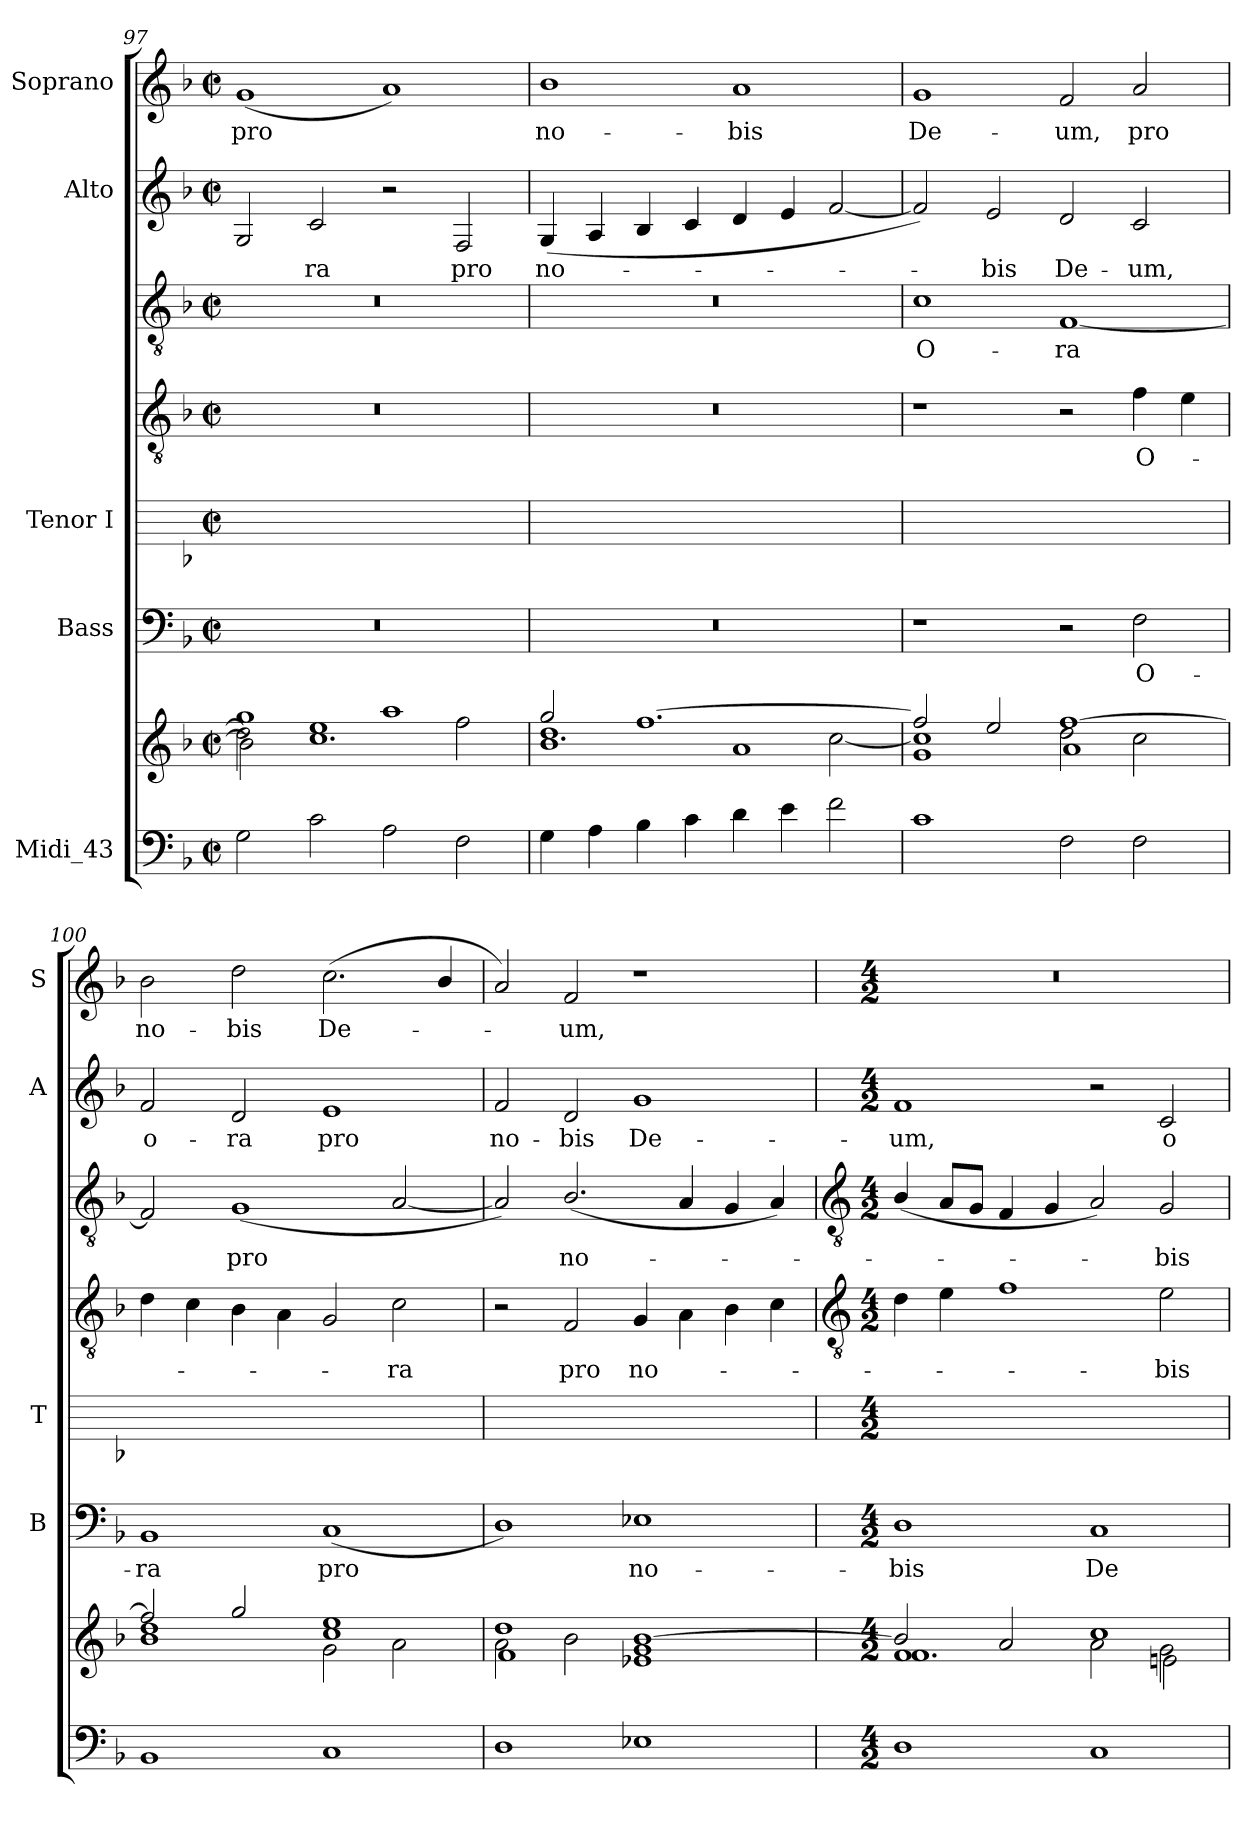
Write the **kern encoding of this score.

**kern	**kern	**kern	**text	**kern	**kern	**text	**kern	**text	**kern	**text	**kern	**text
*part5	*part5	*part4	*part4	*part3	*part3	*part3	*part3	*part3	*part2	*part2	*part1	*part1
*staff8	*staff7	*staff6	*staff6	*staff5	*staff4	*staff4	*staff3	*staff3	*staff2	*staff2	*staff1	*staff1
*I"Midi_43	*	*I"Bass	*	*I"Tenor I	*	*	*	*	*I"Alto	*	*I"Soprano	*
*	*	*I'B	*	*I'T	*	*	*	*	*I'A	*	*I'S	*
*clefF4	*clefG2	*clefF4	*	*	*clefGv2	*	*clefGv2	*	*clefG2	*	*clefG2	*
*k[b-]	*k[b-]	*k[b-]	*	*k[b-]	*k[b-]	*	*k[b-]	*	*k[b-]	*	*k[b-]	*
*F:	*F:	*F:	*	*F:	*F:	*	*F:	*	*F:	*	*F:	*
*M4/2	*M4/2	*M4/2	*	*M4/2	*M4/2	*	*M4/2	*	*M4/2	*	*M4/2	*
*met(c|)	*met(c|)	*met(c|)	*	*met(c|)	*met(c|)	*	*met(c|)	*	*met(c|)	*	*met(c|)	*
=97	=97	=97	=97	=97	=97	=97	=97	=97	=97	=97	=97	=97
*	*^	*	*	*	*	*	*	*	*	*	*	*
*	*	*^	*	*	*	*	*	*	*	*	*	*	*
!	!	!	!	!	!	!	!	!	!	!	!	!	!	!LO:LY:b
2G	1gg/	2dd\]	2b-\]	0r	.	0ryy	0r	.	0r	.	2G	.	(<1g	pro
!	!	!	!	!	!	!	!	!	!	!	!	!LO:LY:b	!	!
2c	.	1ee\	1.cc\	.	.	.	.	.	.	.	2c	ra	.	.
2A	1aa/	.	.	.	.	.	.	.	.	.	2r	.	1a)	.
!	!	!	!	!	!	!	!	!	!	!	!	!LO:LY:b	!	!
2F	.	2ff\	.	.	.	.	.	.	.	.	2F	pro	.	.
=98	=98	=98	=98	=98	=98	=98	=98	=98	=98	=98	=98	=98	=98	=98
!	!	!	!	!	!	!	!	!	!	!	!	!LO:LY:b	!	!LO:LY:b
4G	2gg/	1.dd\	1b-\	0r	.	0ryy	0r	.	0r	.	(<4G	no-	1b-/	no-
4A	.	.	.	.	.	.	.	.	.	.	4A	.	.	.
4B-	[1.ff/	.	.	.	.	.	.	.	.	.	4B-	.	.	.
4c	.	.	.	.	.	.	.	.	.	.	4c	.	.	.
!	!	!	!	!	!	!	!	!	!	!	!	!	!	!LO:LY:b
4d	.	.	1a\	.	.	.	.	.	.	.	4d	.	1a	-bis
4e	.	.	.	.	.	.	.	.	.	.	4e	.	.	.
2f	.	[2cc\	.	.	.	.	.	.	.	.	[2f	.	.	.
=99	=99	=99	=99	=99	=99	=99	=99	=99	=99	=99	=99	=99	=99	=99
!	!	!	!	!	!	!	!	!	!	!LO:LY:b	!	!	!	!LO:LY:b
1c	2ff/]	1cc\]	1g\	1r	.	0ryy	1r	.	1c	O-	2f])	.	1g	De-
!	!	!	!	!	!	!	!	!	!	!	!	!LO:LY:b	!	!
.	2ee/	.	.	.	.	.	.	.	.	.	2e	bis	.	.
!	!	!	!	!	!	!	!	!	!	!LO:LY:b	!	!LO:LY:b	!	!LO:LY:b
2F	[1ff/	2dd\	1a\	2r	.	.	2r	.	[1F	-ra	2d	De-	2f	-um,
!	!	!	!	!	!LO:LY:b	!	!	!LO:LY:b	!	!	!	!LO:LY:b	!	!LO:LY:b
2F	.	2cc\	.	2F	O-	.	4f	O-	.	.	2c	-um,	2a	pro
.	.	.	.	.	.	.	4e	.	.	.	.	.	.	.
=100	=100	=100	=100	=100	=100	=100	=100	=100	=100	=100	=100	=100	=100	=100
!	!	!	!	!	!LO:LY:b	!	!	!	!	!	!	!LO:LY:b	!	!LO:LY:b
1BB-	2ff/]	1dd\	1b-\	1BB-	-ra	0ryy	4d	.	2F]	.	2f	o-	2b-	no-
.	.	.	.	.	.	.	4c	.	.	.	.	.	.	.
!	!	!	!	!	!	!	!	!	!	!LO:LY:b	!	!LO:LY:b	!	!LO:LY:b
.	2gg/	.	.	.	.	.	4B-	.	(<1G	pro	2d	-ra	2dd	-bis
.	.	.	.	.	.	.	4A\	.	.	.	.	.	.	.
!	!	!	!	!	!LO:LY:b	!	!	!	!	!	!	!LO:LY:b	!	!LO:LY:b
1C	1ee/	1cc\	2g\	(<1C	pro	.	2G	.	.	.	1e	pro	(<2.cc	De-
!	!	!	!	!	!	!	!	!LO:LY:b	!	!	!	!	!	!
.	.	.	2a\	.	.	.	2c	ra	[2A	.	.	.	.	.
.	.	.	.	.	.	.	.	.	.	.	.	.	4b-/	.
=101	=101	=101	=101	=101	=101	=101	=101	=101	=101	=101	=101	=101	=101	=101
!	!	!	!	!	!	!	!	!	!	!	!	!LO:LY:b	!	!
1D	1dd/	2a\	1f\	1D/)	.	0ryy	2r	.	2A])	.	2f	no-	2a)	.
!	!	!	!	!	!	!	!	!LO:LY:b	!	!LO:LY:b	!	!LO:LY:b	!	!LO:LY:b
.	.	2b-\	.	.	.	.	2F	pro	(<2.B-/	no-	2d	-bis	2f	um,
!	!	!	!	!	!LO:LY:b	!	!	!LO:LY:b	!	!	!	!LO:LY:b	!	!
1E-X	[1b-/	1g\	1e-X\	1E-X	no-	.	4G	no-	.	.	1g	De-	1r	.
.	.	.	.	.	.	.	4A\	.	4A	.	.	.	.	.
.	.	.	.	.	.	.	4B-	.	4G	.	.	.	.	.
.	.	.	.	.	.	.	4c	.	4A)	.	.	.	.	.
!!LO:LB:g=z
=102	=102	=102	=102	=102	=102	=102	=102	=102	=102	=102	=102	=102	=102	=102
*	*	*	*	*	*	*	*clefGv2	*	*clefGv2	*	*	*	*	*
*M4/2	*M4/2	*	*	*M4/2	*	*M4/2	*M4/2	*	*M4/2	*	*M4/2	*	*M4/2	*
!	!	!	!	!	!LO:LY:b	!	!	!	!	!	!	!LO:LY:b	!	!
1D/	2b-/]	1f\	1.f\	1D/	-bis	0ryy	4d	.	(<4B-/	.	1f	-um,	0r	.
.	.	.	.	.	.	.	4e	.	8AL	.	.	.	.	.
.	.	.	.	.	.	.	.	.	8GJ	.	.	.	.	.
.	2a/	.	.	.	.	.	1f	.	4F	.	.	.	.	.
.	.	.	.	.	.	.	.	.	4G	.	.	.	.	.
!	!	!	!	!	!LO:LY:b	!	!	!	!	!	!	!	!	!
1C	1cc/	2a\	.	1C	De-	.	.	.	2A)	.	2r	.	.	.
!	!	!	!	!	!	!	!	!LO:LY:b	!	!LO:LY:b	!	!LO:LY:b	!	!
.	.	2g\	2en\	.	.	.	2e	bis	2G	bis	2c	o-	.	.
*	*v	*v	*v	*	*	*	*	*	*	*	*	*	*	*
=	=	=	=	=	=	=	=	=	=	=	=	=
*-	*-	*-	*-	*-	*-	*-	*-	*-	*-	*-	*-	*-
